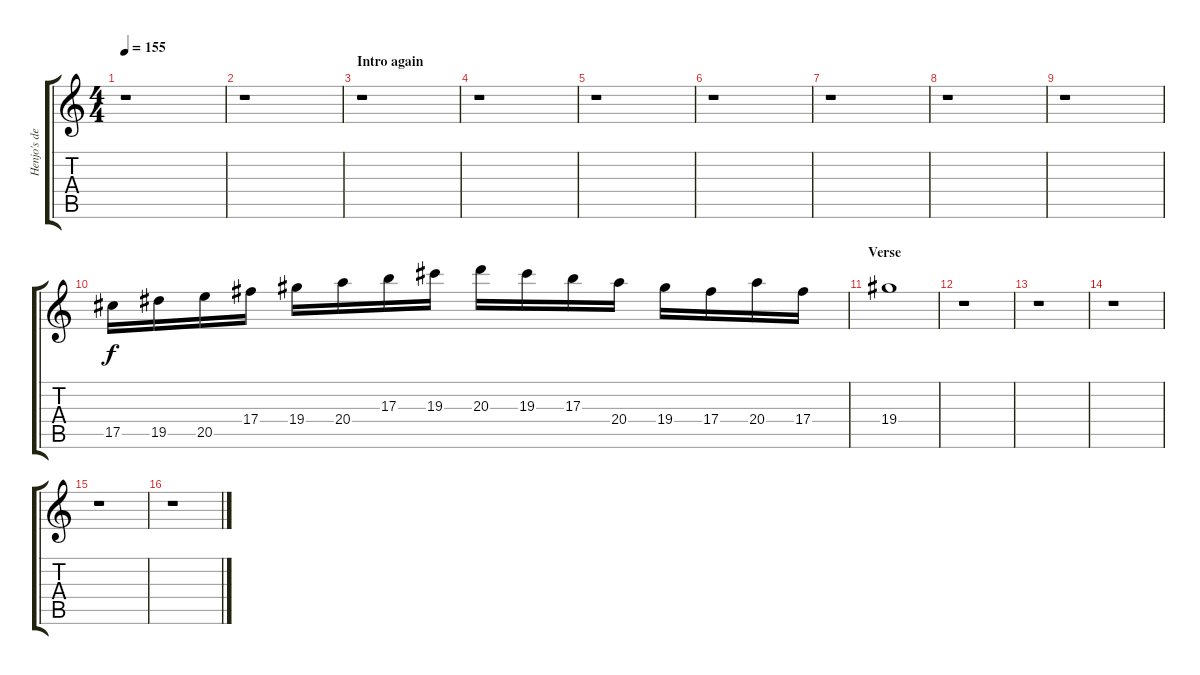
\track ("Henjo's delay" "Henjo's de") {instrument distortionguitar}
\staff {score tabs}
\tuning (Eb4 Bb3 Gb3 Db3 Ab2 Eb2) {hide}
\ts (4 4)
\tempo 155
\clef g2
\ks c
r.1{dy f} |
r.1 |
\section ("" "Intro again")
r.1 |
r.1 |
r.1 |
r.1 |
r.1 |
r.1 |
r.1 |
17.5.16{volume 12} 19.5.16 20.5.16 17.4.16 19.4.16 20.4.16 17.3.16 19.3.16 20.3.16 19.3.16 17.3.16 20.4.16 19.4.16 17.4.16 20.4.16 17.4.16 |
\section ("" "Verse")
19.4.1{volume 12} |
r.1 |
r.1 |
r.1 |
r.1 |
r.1
